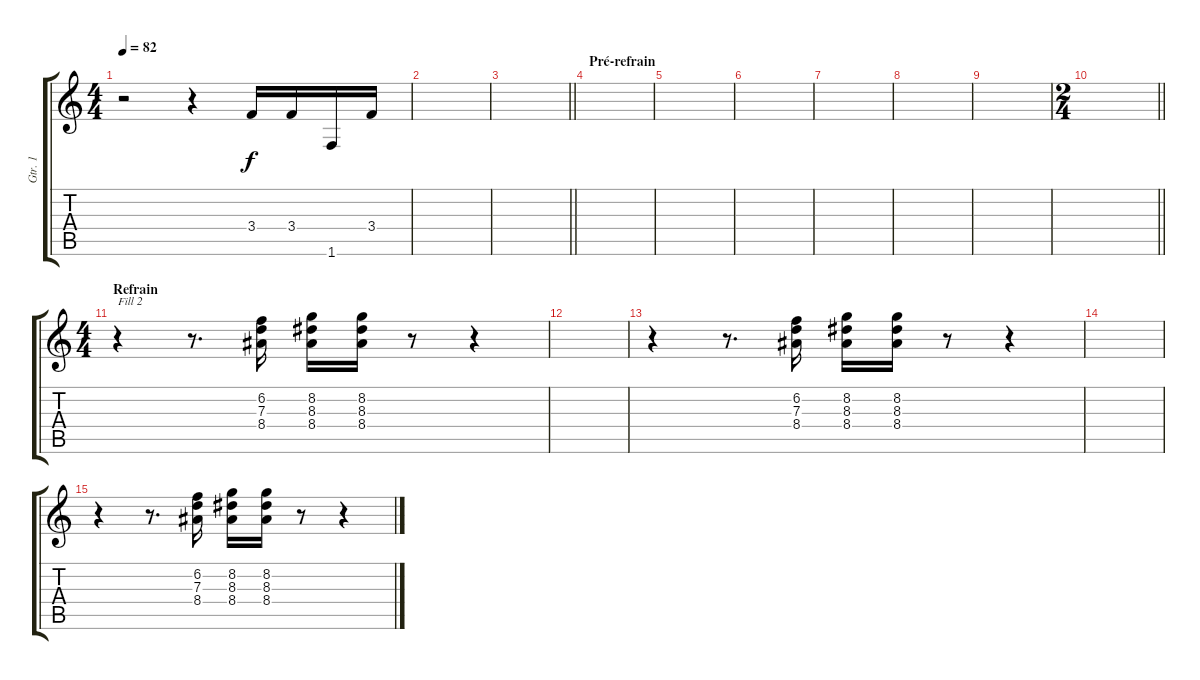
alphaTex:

\track ("Gtr. 1" "Gtr. 1") {instrument overdrivenguitar}
\staff {score tabs}
\tuning (E4 B3 G3 D3 A2 E2) {hide}
\ts (4 4)
\tempo 82
\clef g2
\ks c
r.2{dy f} r.4 3.4.16 3.4.16 1.6.16 3.4.16 |
|
\barLineRight lightlight
|
\section ("" "Pré-refrain")
|
|
|
|
|
|
\ts (2 4)
\barLineRight lightlight
|
\ts (4 4)
\section ("" "Refrain")
r.4{txt "Fill 2"} r.8{d} (6.2 7.3 8.4).16 (8.2 8.3 8.4).16 (8.2 8.3 8.4).16 r.8 r.4 |
|
r.4 r.8{d} (6.2 7.3 8.4).16 (8.2 8.3 8.4).16 (8.2 8.3 8.4).16 r.8 r.4 |
|
r.4 r.8{d} (6.2 7.3 8.4).16 (8.2 8.3 8.4).16 (8.2 8.3 8.4).16 r.8 r.4
